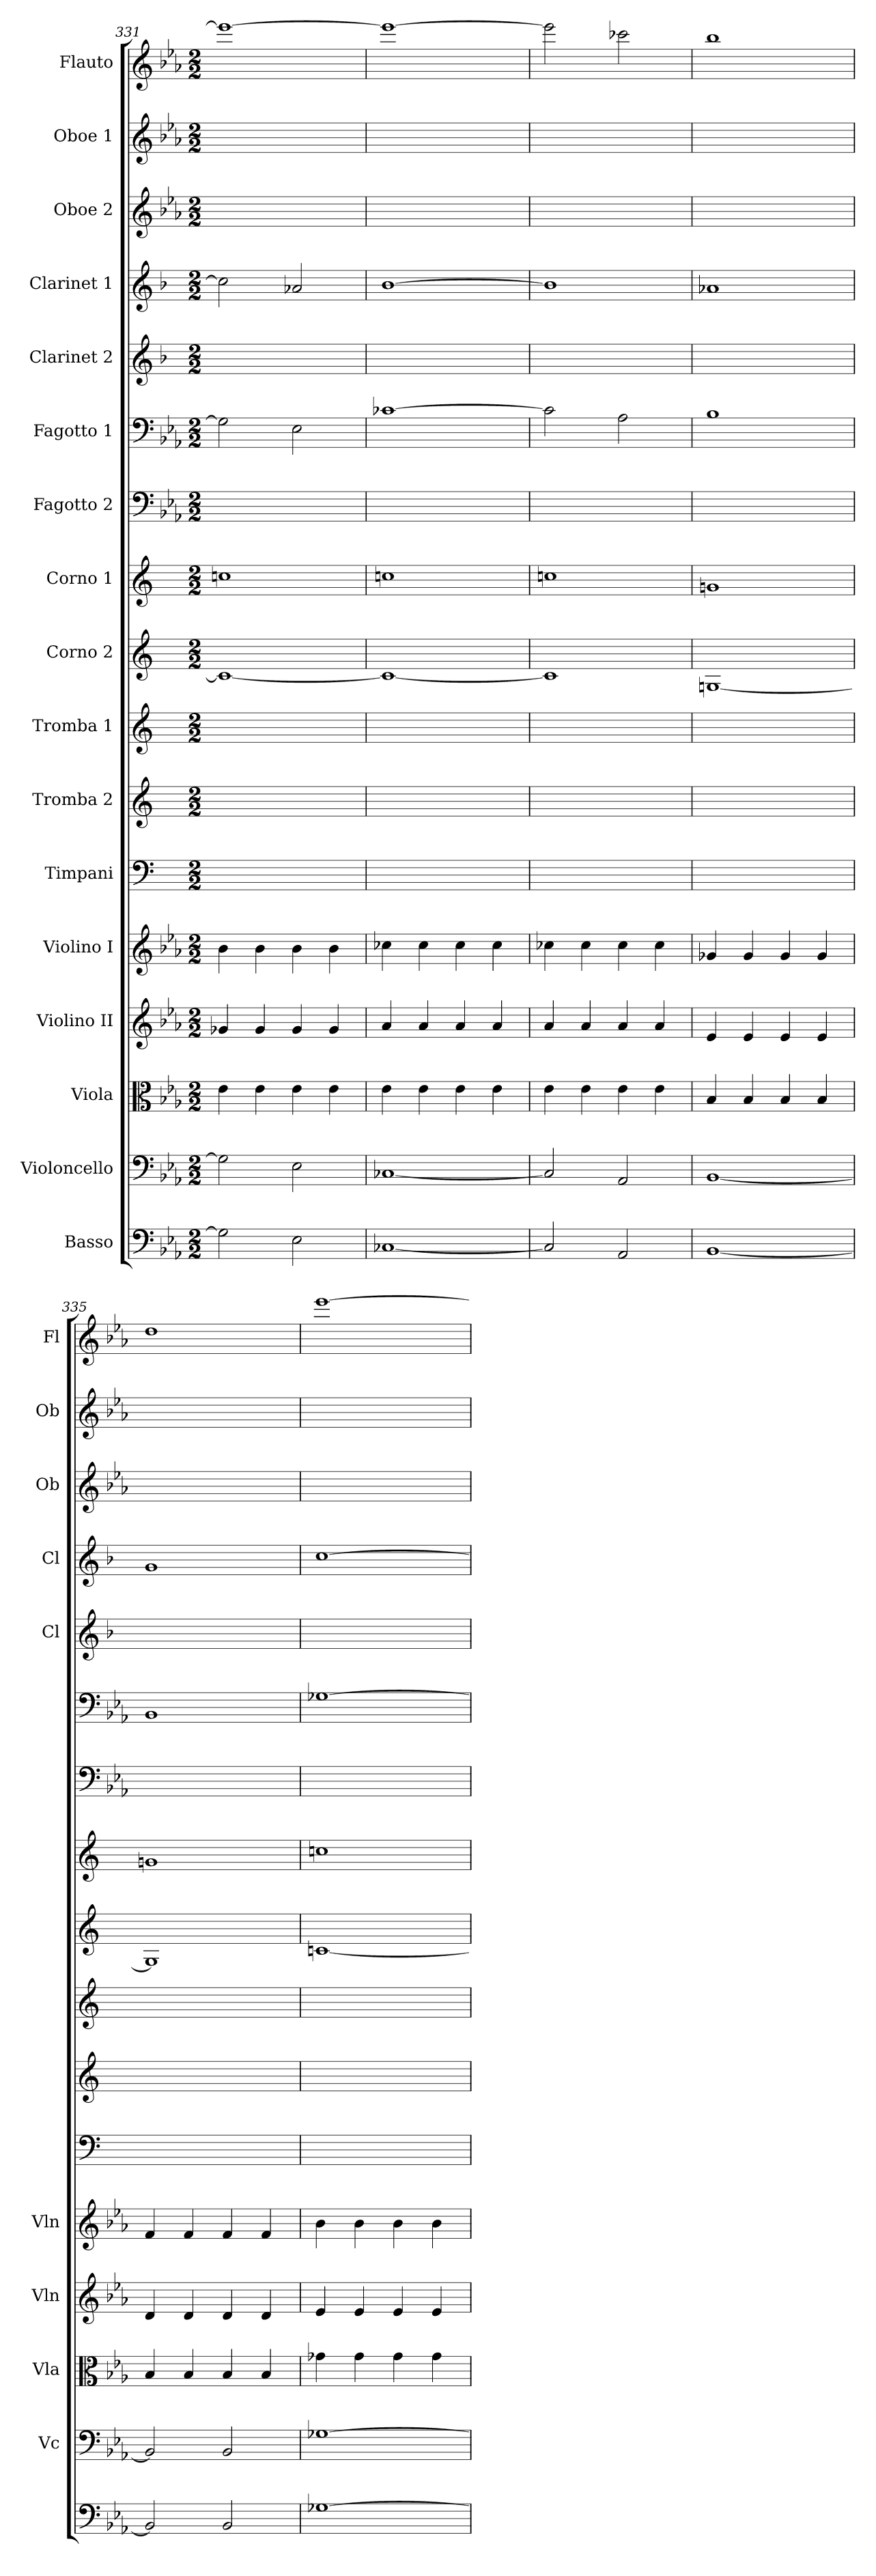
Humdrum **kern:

**kern	**kern	**kern	**kern	**kern	**kern	**kern	**kern	**kern	**kern	**kern	**kern	**kern	**kern	**kern	**kern	**kern
*part17	*part16	*part15	*part14	*part13	*part12	*part11	*part10	*part9	*part8	*part7	*part6	*part5	*part4	*part3	*part2	*part1
*staff17	*staff16	*staff15	*staff14	*staff13	*staff12	*staff11	*staff10	*staff9	*staff8	*staff7	*staff6	*staff5	*staff4	*staff3	*staff2	*staff1
*I"Basso	*I"Violoncello	*I"Viola	*I"Violino II	*I"Violino I	*I"Timpani	*I"Tromba 2	*I"Tromba 1	*I"Corno 2	*I"Corno 1	*I"Fagotto 2	*I"Fagotto 1	*I"Clarinet 2	*I"Clarinet 1	*I"Oboe 2	*I"Oboe 1	*I"Flauto
*	*I'Vc	*I'Vla	*I'Vln	*I'Vln	*	*	*	*	*	*	*	*I'Cl	*I'Cl	*I'Ob	*I'Ob	*I'Fl
*clefF4	*clefF4	*clefC3	*clefG2	*clefG2	*clefF4	*clefG2	*clefG2	*clefG2	*clefG2	*clefF4	*clefF4	*clefG2	*clefG2	*clefG2	*clefG2	*clefG2
*ITrd7c12	*	*	*	*	*	*ITrd-2c-3	*ITrd-2c-3	*ITrd5c9	*ITrd5c9	*	*	*ITrd1c2	*ITrd1c2	*	*	*
*k[b-e-a-]	*k[b-e-a-]	*k[b-e-a-]	*k[b-e-a-]	*k[b-e-a-]	*	*	*	*	*	*k[b-e-a-]	*k[b-e-a-]	*k[b-e-a-]	*k[b-e-a-]	*k[b-e-a-]	*k[b-e-a-]	*k[b-e-a-]
*M2/2	*M2/2	*M2/2	*M2/2	*M2/2	*M2/2	*M2/2	*M2/2	*M2/2	*M2/2	*M2/2	*M2/2	*M2/2	*M2/2	*M2/2	*M2/2	*M2/2
=331	=331	=331	=331	=331	=331	=331	=331	=331	=331	=331	=331	=331	=331	=331	=331	=331
2GG-]	2G-]	4e-	4g-X	4b-	1ryy	1ryy	1ryy	1E-_	1e-X	1ryy	2G-]	1ryy	2b-]	1ryy	1ryy	1eee-_
.	.	4e-	4g-	4b-	.	.	.	.	.	.	.	.	.	.	.	.
2EE-	2E-	4e-	4g-	4b-	.	.	.	.	.	.	2E-	.	2g-X	.	.	.
.	.	4e-	4g-	4b-	.	.	.	.	.	.	.	.	.	.	.	.
=332	=332	=332	=332	=332	=332	=332	=332	=332	=332	=332	=332	=332	=332	=332	=332	=332
[1CC-X	[1C-X	4e-	4a-	4cc-X	1ryy	1ryy	1ryy	1E-_	1e-X	1ryy	[1c-X	1ryy	[1a-	1ryy	1ryy	1eee-_
.	.	4e-	4a-	4cc-	.	.	.	.	.	.	.	.	.	.	.	.
.	.	4e-	4a-	4cc-	.	.	.	.	.	.	.	.	.	.	.	.
.	.	4e-	4a-	4cc-	.	.	.	.	.	.	.	.	.	.	.	.
=333	=333	=333	=333	=333	=333	=333	=333	=333	=333	=333	=333	=333	=333	=333	=333	=333
2CC-]	2C-]	4e-	4a-	4cc-X	1ryy	1ryy	1ryy	1E-]	1e-X	1ryy	2c-]	1ryy	1a-]	1ryy	1ryy	2eee-]
.	.	4e-	4a-	4cc-	.	.	.	.	.	.	.	.	.	.	.	.
2AAA-	2AA-	4e-	4a-	4cc-	.	.	.	.	.	.	2A-	.	.	.	.	2ccc-X
.	.	4e-	4a-	4cc-	.	.	.	.	.	.	.	.	.	.	.	.
=334	=334	=334	=334	=334	=334	=334	=334	=334	=334	=334	=334	=334	=334	=334	=334	=334
[1BBB-	[1BB-	4B-	4e-	4g-X	1ryy	1ryy	1ryy	[1BB-X	1B-X	1ryy	1B-	1ryy	1g-X	1ryy	1ryy	1bb-
.	.	4B-	4e-	4g-	.	.	.	.	.	.	.	.	.	.	.	.
.	.	4B-	4e-	4g-	.	.	.	.	.	.	.	.	.	.	.	.
.	.	4B-	4e-	4g-	.	.	.	.	.	.	.	.	.	.	.	.
=335	=335	=335	=335	=335	=335	=335	=335	=335	=335	=335	=335	=335	=335	=335	=335	=335
2BBB-]	2BB-]	4B-	4d	4f	1ryy	1ryy	1ryy	1BB-]	1B-X	1ryy	1BB-	1ryy	1f	1ryy	1ryy	1dd
.	.	4B-	4d	4f	.	.	.	.	.	.	.	.	.	.	.	.
2BBB-	2BB-	4B-	4d	4f	.	.	.	.	.	.	.	.	.	.	.	.
.	.	4B-	4d	4f	.	.	.	.	.	.	.	.	.	.	.	.
=336	=336	=336	=336	=336	=336	=336	=336	=336	=336	=336	=336	=336	=336	=336	=336	=336
[1GG-X	[1G-X	4g-X	4e-	4b-	1ryy	1ryy	1ryy	[1E-X	1e-X	1ryy	[1G-X	1ryy	[1b-	1ryy	1ryy	[1eee-
.	.	4g-	4e-	4b-	.	.	.	.	.	.	.	.	.	.	.	.
.	.	4g-	4e-	4b-	.	.	.	.	.	.	.	.	.	.	.	.
.	.	4g-	4e-	4b-	.	.	.	.	.	.	.	.	.	.	.	.
=	=	=	=	=	=	=	=	=	=	=	=	=	=	=	=	=
*-	*-	*-	*-	*-	*-	*-	*-	*-	*-	*-	*-	*-	*-	*-	*-	*-
